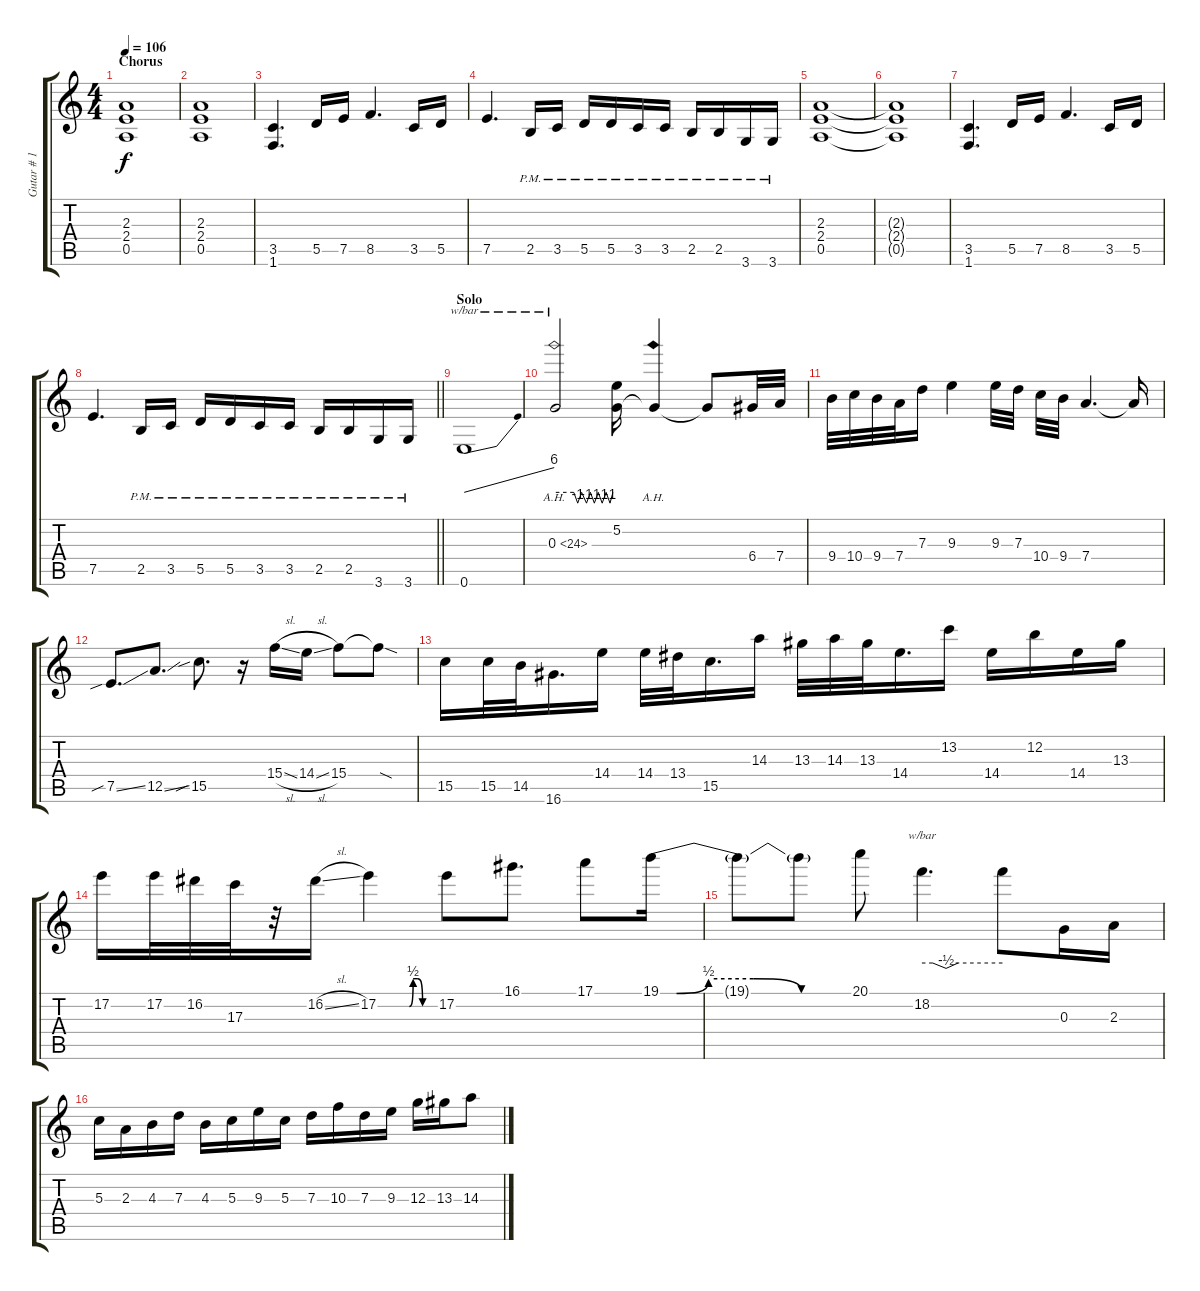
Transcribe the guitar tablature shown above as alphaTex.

\track ("Gutar # 1" "Gutar # 1") {instrument overdrivenguitar}
\staff {score tabs}
\tuning (E4 B3 G3 D3 A2 E2) {hide}
\ts (4 4)
\section ("" "Chorus")
\tempo 106
\clef g2
\ks c
(2.3 2.4 0.5).1{dy f} |
(2.3 2.4 0.5).1 |
(3.5 1.6).4{d} 5.5.16 7.5.16 8.5.4{d} 3.5.16 5.5.16 |
7.5.4{d} 2.5{pm}.16 3.5{pm}.16 5.5{pm}.16 5.5{pm}.16 3.5{pm}.16 3.5{pm}.16 2.5{pm}.16 2.5{pm}.16 3.6{pm}.16 3.6{pm}.16 |
(2.3 2.4 0.5).1 |
(2.3{t} 2.4{t} 0.5{t}).1 |
(3.5 1.6).4{d} 5.5.16 7.5.16 8.5.4{d} 3.5.16 5.5.16 |
\barLineRight lightlight
7.5.4{d} 2.5{pm}.16 3.5{pm}.16 5.5{pm}.16 5.5{pm}.16 3.5{pm}.16 3.5{pm}.16 2.5{pm}.16 2.5{pm}.16 3.6{pm}.16 3.6{pm}.16 |
\section ("" "Solo")
0.6.1{tbe (dive default 0 0 60 24)} |
0.3{ah 24}.2{tbe (custom default 0 0 20 0 24 -4 28 0 33 -4 37 0 41 -4 45 0 49 -4 53 0 57 -4 60 0)} (5.2 0.3{t}).16 0.3{ah 24 t}.4 0.3{t}.8 6.4.32 7.4.32 |
9.4.32 10.4.32 9.4.32 7.4.32 7.3.16 9.3.4 9.3.32 7.3.32 10.4.32 9.4.32 7.4.4{d} 7.4{t}.16 |
7.5{sib ss}.8{d} 12.5{ss}.8{d} 15.5{sib}.8{d} r.16 15.4{sl}.16 14.4{sl}.16 15.4.8 15.4{sod t}.8 |
15.5.16 15.5.32 14.5.32 16.6.16{d} 14.4.16 14.4.32 13.4.32 15.5.16{d} 14.3.16 13.3.32 14.3.32 13.3.32 14.4.16{d} 13.2.16 14.4.16 12.2.16 14.4.16 13.3.16 |
17.2.16 17.2.32 16.2.32 17.3.32 r.32 16.2{sl}.16 17.2{be (custom 0 0 33 0 37 2 42 2 47 0 55 0 58 0 60 0)}.4 17.2.8 16.1.8{d} 17.1.8 19.1{be (custom 0 0 5 0 15 2 29 2 44 0 60 0)}.16 |
19.1{t}.8 19.1{t}.8 20.1.8 18.2.4{d tbe (custom default 0 0 8 0 18 -2 27 0 60 0)} 18.2{t}.8 0.3.16 2.3.16 |
5.3.16 2.3.16 4.3.16 7.3.16 4.3.16 5.3.16 9.3.16 5.3.16 7.3.16 10.3.16 7.3.16 9.3.16 12.3.16 13.3.16 14.3.8
